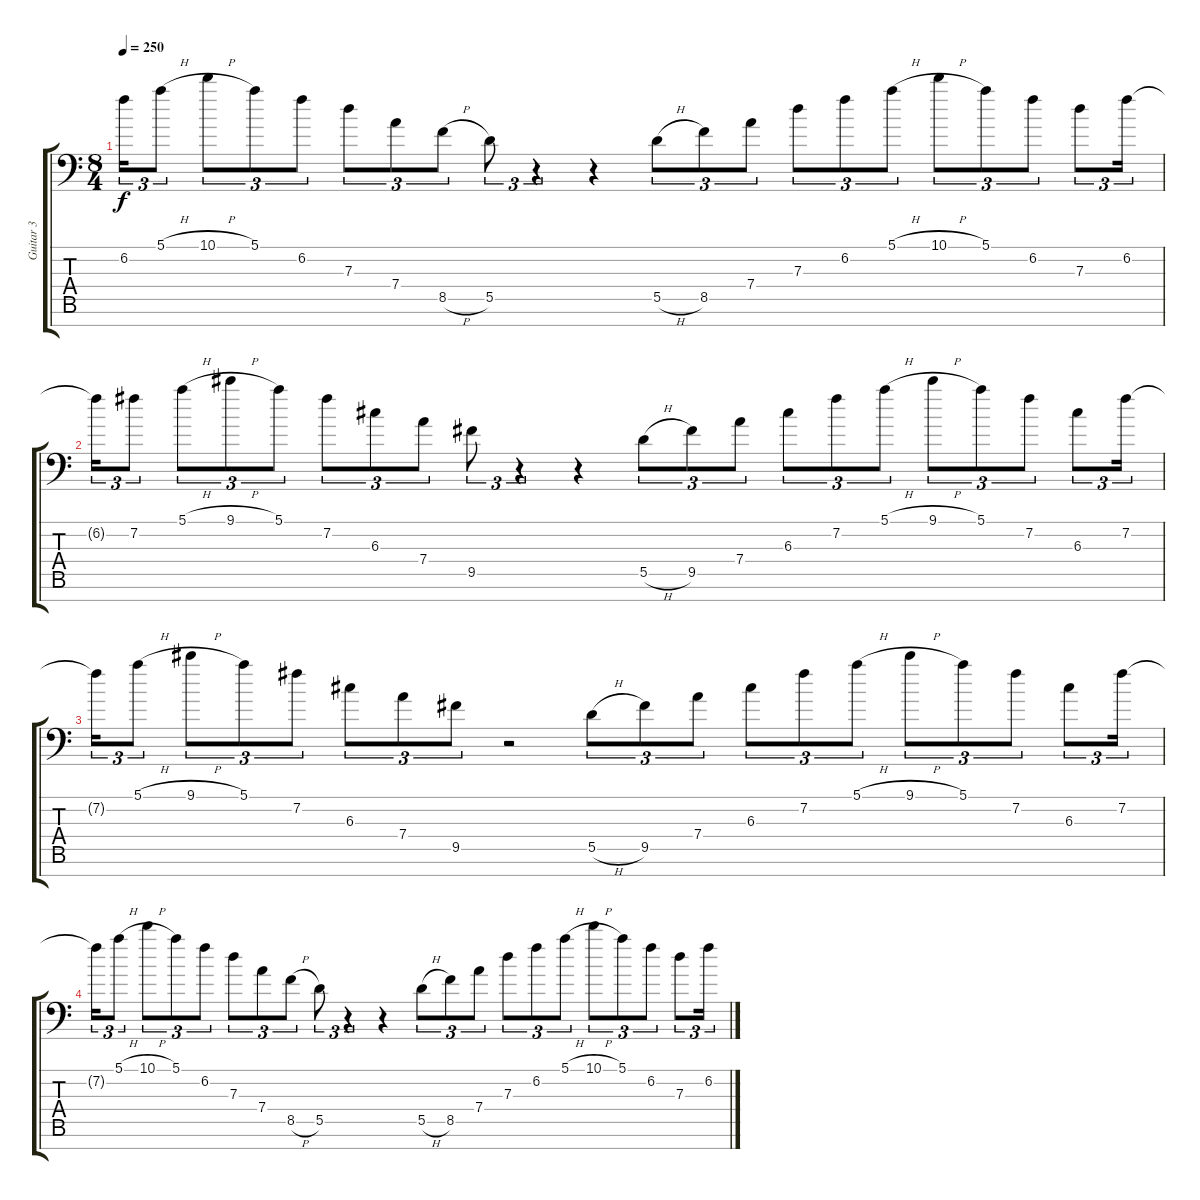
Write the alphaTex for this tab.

\track ("Guitar 3" "Guitar 3") {instrument distortionguitar}
\staff {score tabs}
\tuning (E4 B3 G3 D3 A2 E2 A1) {hide}
\ts (8 4)
\tempo 250
\clef f4
\ks c
6.2{t}.16{tu (3 2) dy f} 5.1{h}.8{tu (3 2)} 10.1{h}.8{tu (3 2)} 5.1.8{tu (3 2)} 6.2.8{tu (3 2)} 7.3.8{tu (3 2)} 7.4.8{tu (3 2)} 8.5{h}.8{tu (3 2)} 5.5.8{tu (3 2)} r.4{tu (3 2)} r.4 5.5{h}.8{tu (3 2) volume 6} 8.5.8{tu (3 2)} 7.4.8{tu (3 2)} 7.3.8{tu (3 2)} 6.2.8{tu (3 2)} 5.1{h}.8{tu (3 2)} 10.1{h}.8{tu (3 2)} 5.1.8{tu (3 2)} 6.2.8{tu (3 2)} 7.3.8{tu (3 2)} 6.2.16{tu (3 2)} |
6.2{t}.16{tu (3 2)} 7.2.8{tu (3 2)} 5.1{h}.8{tu (3 2)} 9.1{h}.8{tu (3 2)} 5.1.8{tu (3 2)} 7.2.8{tu (3 2)} 6.3.8{tu (3 2)} 7.4.8{tu (3 2)} 9.5.8{tu (3 2)} r.4{tu (3 2)} r.4 5.5{h}.8{tu (3 2)} 9.5.8{tu (3 2)} 7.4.8{tu (3 2)} 6.3.8{tu (3 2)} 7.2.8{tu (3 2)} 5.1{h}.8{tu (3 2)} 9.1{h}.8{tu (3 2)} 5.1.8{tu (3 2)} 7.2.8{tu (3 2)} 6.3.8{tu (3 2)} 7.2.16{tu (3 2)} |
7.2{t}.16{tu (3 2)} 5.1{h}.8{tu (3 2)} 9.1{h}.8{tu (3 2)} 5.1.8{tu (3 2)} 7.2.8{tu (3 2)} 6.3.8{tu (3 2)} 7.4.8{tu (3 2)} 9.5.8{tu (3 2)} r.2 5.5{h}.8{tu (3 2) volume 8} 9.5.8{tu (3 2)} 7.4.8{tu (3 2)} 6.3.8{tu (3 2)} 7.2.8{tu (3 2)} 5.1{h}.8{tu (3 2)} 9.1{h}.8{tu (3 2)} 5.1.8{tu (3 2)} 7.2.8{tu (3 2)} 6.3.8{tu (3 2)} 7.2.16{tu (3 2)} |
7.2{t}.16{tu (3 2)} 5.1{h}.8{tu (3 2)} 10.1{h}.8{tu (3 2)} 5.1.8{tu (3 2)} 6.2.8{tu (3 2)} 7.3.8{tu (3 2)} 7.4.8{tu (3 2)} 8.5{h}.8{tu (3 2)} 5.5.8{tu (3 2)} r.4{tu (3 2)} r.4 5.5{h}.8{tu (3 2)} 8.5.8{tu (3 2)} 7.4.8{tu (3 2)} 7.3.8{tu (3 2)} 6.2.8{tu (3 2)} 5.1{h}.8{tu (3 2)} 10.1{h}.8{tu (3 2)} 5.1.8{tu (3 2)} 6.2.8{tu (3 2)} 7.3.8{tu (3 2)} 6.2.16{tu (3 2)}
